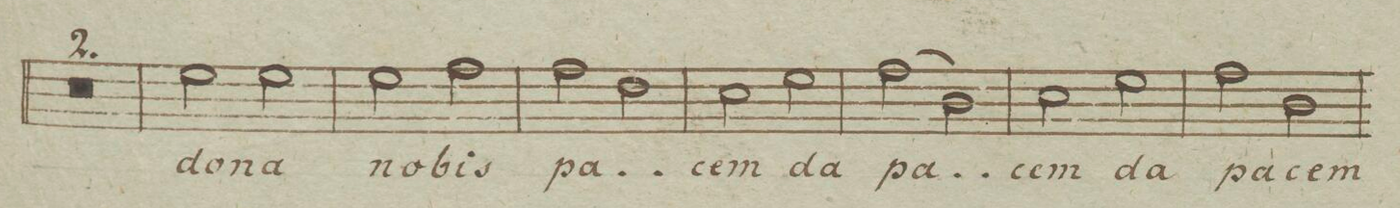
**kern	**text	**dynam
*I"Alto	*	*
*clefC3	*	*
*k[b-e-]	*	*
*met(c|)	*	*
*M2/2	*	*
0r	.	.
=70	=70	=70
=71	=71	=71
2f\	do-	.
2f\	-na	.
=72	=72	=72
2f\	no-	.
2g\	-bis	.
=73	=73	=73
2g\	pa-	.
2e-\	.	.
=74	=74	=74
2d\	-cem	.
2f\	da	.
=75	=75	=75
(2g\	pa-	.
2c\)	.	.
=76	=76	=76
2d\	-cem	.
2f\	da	.
=77	=77	=77
2g\	pa-	.
2c\	-cem	.
=78	=78	=78
*-	*-	*-
